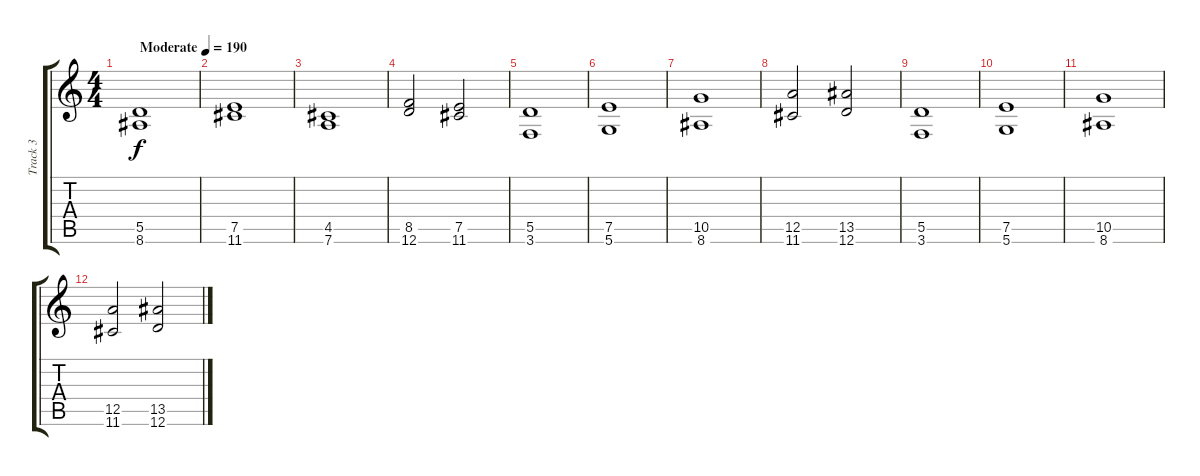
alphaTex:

\track ("Track 3" "Track 3") {mute instrument overdrivenguitar}
\staff {score tabs}
\tuning (E4 B3 G3 D3 A2 D2) {hide}
\ts (4 4)
\tempo (190 "Moderate")
\clef g2
\ks c
(5.5 8.6).1{dy f instrument overdrivenguitar} |
(7.5 11.6).1 |
(4.5 7.6).1 |
(8.5 12.6).2 (7.5 11.6).2 |
(5.5 3.6).1 |
(7.5 5.6).1 |
(10.5 8.6).1 |
(12.5 11.6).2 (13.5 12.6).2 |
(5.5 3.6).1 |
(7.5 5.6).1 |
(10.5 8.6).1 |
(12.5 11.6).2 (13.5 12.6).2
